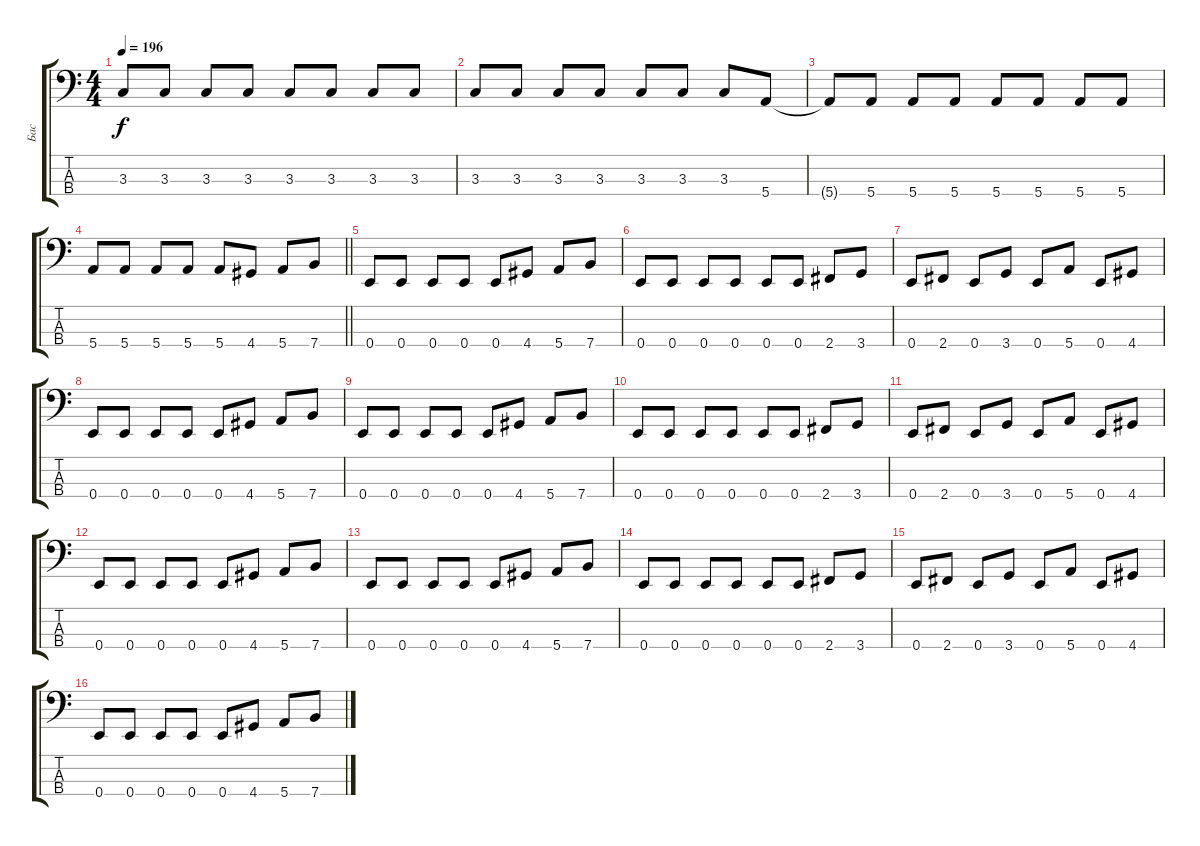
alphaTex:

\track ("Бас" "Бас") {instrument electricbasspick}
\staff {score tabs}
\tuning (G2 D2 A1 E1) {hide}
\ts (4 4)
\tempo 196
\clef f4
\ks c
3.3{t}.8{dy f} 3.3.8 3.3.8 3.3.8 3.3.8 3.3.8 3.3.8 3.3.8 |
3.3.8 3.3.8 3.3.8 3.3.8 3.3.8 3.3.8 3.3.8 5.4.8 |
5.4{t}.8 5.4.8 5.4.8 5.4.8 5.4.8 5.4.8 5.4.8 5.4.8 |
\barLineRight lightlight
5.4.8 5.4.8 5.4.8 5.4.8 5.4.8 4.4.8 5.4.8 7.4.8 |
0.4.8 0.4.8 0.4.8 0.4.8 0.4.8 4.4.8 5.4.8 7.4.8 |
0.4.8 0.4.8 0.4.8 0.4.8 0.4.8 0.4.8 2.4.8 3.4.8 |
0.4.8 2.4.8 0.4.8 3.4.8 0.4.8 5.4.8 0.4.8 4.4.8 |
0.4.8 0.4.8 0.4.8 0.4.8 0.4.8 4.4.8 5.4.8 7.4.8 |
0.4.8 0.4.8 0.4.8 0.4.8 0.4.8 4.4.8 5.4.8 7.4.8 |
0.4.8 0.4.8 0.4.8 0.4.8 0.4.8 0.4.8 2.4.8 3.4.8 |
0.4.8 2.4.8 0.4.8 3.4.8 0.4.8 5.4.8 0.4.8 4.4.8 |
0.4.8 0.4.8 0.4.8 0.4.8 0.4.8 4.4.8 5.4.8 7.4.8 |
0.4.8 0.4.8 0.4.8 0.4.8 0.4.8 4.4.8 5.4.8 7.4.8 |
0.4.8 0.4.8 0.4.8 0.4.8 0.4.8 0.4.8 2.4.8 3.4.8 |
0.4.8 2.4.8 0.4.8 3.4.8 0.4.8 5.4.8 0.4.8 4.4.8 |
0.4.8 0.4.8 0.4.8 0.4.8 0.4.8 4.4.8 5.4.8 7.4.8
